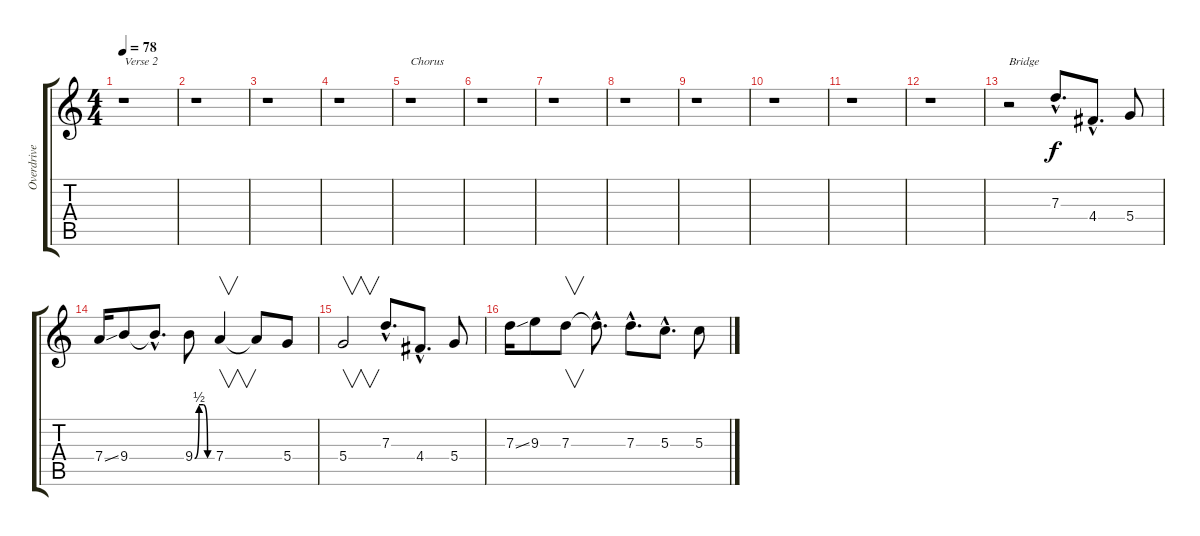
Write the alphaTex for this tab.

\track ("Overdrive Guitar" "Overdrive ") {instrument overdrivenguitar}
\staff {score tabs}
\tuning (E4 B3 G3 D3 A2 E2) {hide}
\ts (4 4)
\tempo 78
\clef g2
\ks c
r.1{txt "Verse 2" dy f} |
r.1 |
r.1 |
r.1 |
r.1{txt "Chorus"} |
r.1 |
r.1 |
r.1 |
r.1 |
r.1 |
r.1 |
r.1 |
r.2{txt "Bridge"} 7.3{hac}.8{d} 4.4{hac}.8{d} 5.4.8 |
7.4{ss}.16 9.4.8 9.4{hac t}.8{d} 9.4{be (custom 0 0 15 2 30 2 45 0 60 0)}.8 7.4.4{v} 7.4{t}.8 5.4.8 |
5.4.2{v} 7.3{hac}.8{d} 4.4{hac}.8{d} 5.4.8 |
7.3{ss}.16 9.3.8 7.3.8{v} 7.3{hac t}.8{d} 7.3{hac}.8{d} 5.3{hac}.8{d} 5.3.8
